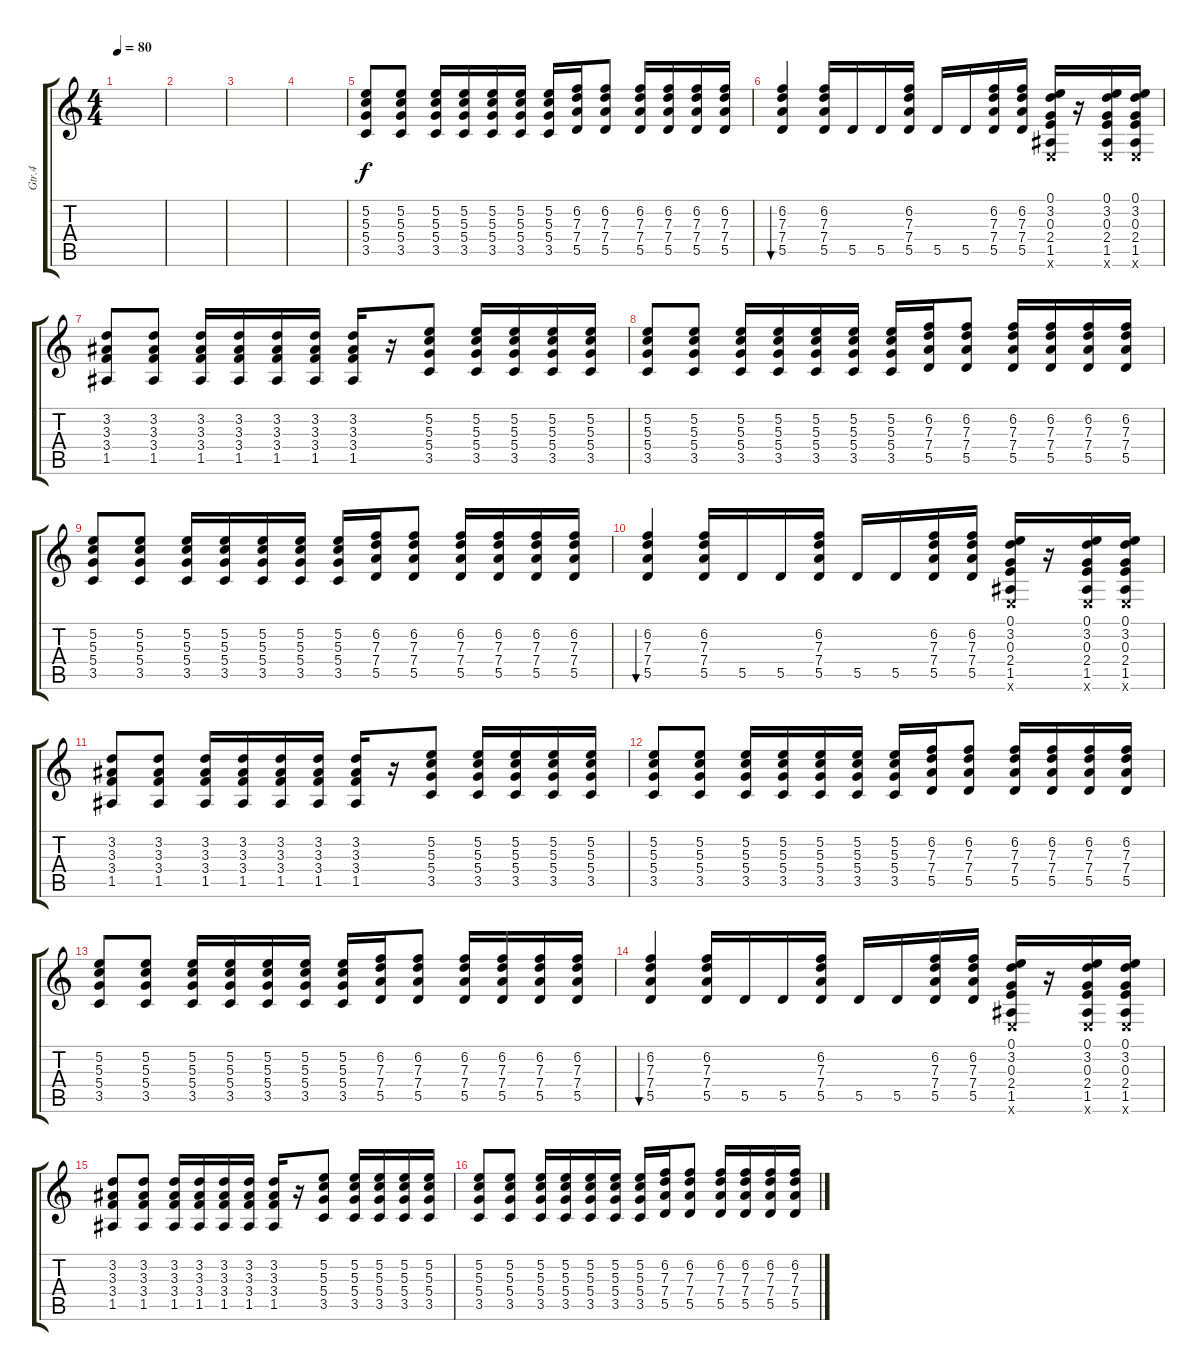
\track ("Gtr.4" "Gtr.4") {instrument acousticguitarnylon}
\staff {score tabs}
\tuning (E4 B3 G3 D3 A2 E2) {hide}
\ts (4 4)
\tempo 80
\clef g2
\ks c
|
|
|
|
(5.2 5.3 5.4 3.5).8 (5.2 5.3 5.4 3.5).8 (5.2 5.3 5.4 3.5).16 (5.2 5.3 5.4 3.5).16 (5.2 5.3 5.4 3.5).16 (5.2 5.3 5.4 3.5).16 (5.2 5.3 5.4 3.5).16 (6.2 7.3 7.4 5.5).16 (6.2 7.3 7.4 5.5).8 (6.2 7.3 7.4 5.5).16 (6.2 7.3 7.4 5.5).16 (6.2 7.3 7.4 5.5).16 (6.2 7.3 7.4 5.5).16 |
(6.2 7.3 7.4 5.5).4{bu 240} (6.2 7.3 7.4 5.5).16 5.5.16 5.5.16 (6.2 7.3 7.4 5.5).16 5.5.16 5.5.16 (6.2 7.3 7.4 5.5).16 (6.2 7.3 7.4 5.5).16 (0.1 3.2 0.3 2.4 1.5 0.6{x}).16 r.16 (0.1 3.2 0.3 2.4 1.5 0.6{x}).16 (0.1 3.2 0.3 2.4 1.5 0.6{x}).16 |
(3.2 3.3 3.4 1.5).8 (3.2 3.3 3.4 1.5).8 (3.2 3.3 3.4 1.5).16 (3.2 3.3 3.4 1.5).16 (3.2 3.3 3.4 1.5).16 (3.2 3.3 3.4 1.5).16 (3.2 3.3 3.4 1.5).16 r.16 (5.2 5.3 5.4 3.5).8 (5.2 5.3 5.4 3.5).16 (5.2 5.3 5.4 3.5).16 (5.2 5.3 5.4 3.5).16 (5.2 5.3 5.4 3.5).16 |
(5.2 5.3 5.4 3.5).8 (5.2 5.3 5.4 3.5).8 (5.2 5.3 5.4 3.5).16 (5.2 5.3 5.4 3.5).16 (5.2 5.3 5.4 3.5).16 (5.2 5.3 5.4 3.5).16 (5.2 5.3 5.4 3.5).16 (6.2 7.3 7.4 5.5).16 (6.2 7.3 7.4 5.5).8 (6.2 7.3 7.4 5.5).16 (6.2 7.3 7.4 5.5).16 (6.2 7.3 7.4 5.5).16 (6.2 7.3 7.4 5.5).16 |
(5.2 5.3 5.4 3.5).8 (5.2 5.3 5.4 3.5).8 (5.2 5.3 5.4 3.5).16 (5.2 5.3 5.4 3.5).16 (5.2 5.3 5.4 3.5).16 (5.2 5.3 5.4 3.5).16 (5.2 5.3 5.4 3.5).16 (6.2 7.3 7.4 5.5).16 (6.2 7.3 7.4 5.5).8 (6.2 7.3 7.4 5.5).16 (6.2 7.3 7.4 5.5).16 (6.2 7.3 7.4 5.5).16 (6.2 7.3 7.4 5.5).16 |
(6.2 7.3 7.4 5.5).4{bu 240} (6.2 7.3 7.4 5.5).16 5.5.16 5.5.16 (6.2 7.3 7.4 5.5).16 5.5.16 5.5.16 (6.2 7.3 7.4 5.5).16 (6.2 7.3 7.4 5.5).16 (0.1 3.2 0.3 2.4 1.5 0.6{x}).16 r.16 (0.1 3.2 0.3 2.4 1.5 0.6{x}).16 (0.1 3.2 0.3 2.4 1.5 0.6{x}).16 |
(3.2 3.3 3.4 1.5).8 (3.2 3.3 3.4 1.5).8 (3.2 3.3 3.4 1.5).16 (3.2 3.3 3.4 1.5).16 (3.2 3.3 3.4 1.5).16 (3.2 3.3 3.4 1.5).16 (3.2 3.3 3.4 1.5).16 r.16 (5.2 5.3 5.4 3.5).8 (5.2 5.3 5.4 3.5).16 (5.2 5.3 5.4 3.5).16 (5.2 5.3 5.4 3.5).16 (5.2 5.3 5.4 3.5).16 |
(5.2 5.3 5.4 3.5).8 (5.2 5.3 5.4 3.5).8 (5.2 5.3 5.4 3.5).16 (5.2 5.3 5.4 3.5).16 (5.2 5.3 5.4 3.5).16 (5.2 5.3 5.4 3.5).16 (5.2 5.3 5.4 3.5).16 (6.2 7.3 7.4 5.5).16 (6.2 7.3 7.4 5.5).8 (6.2 7.3 7.4 5.5).16 (6.2 7.3 7.4 5.5).16 (6.2 7.3 7.4 5.5).16 (6.2 7.3 7.4 5.5).16 |
(5.2 5.3 5.4 3.5).8 (5.2 5.3 5.4 3.5).8 (5.2 5.3 5.4 3.5).16 (5.2 5.3 5.4 3.5).16 (5.2 5.3 5.4 3.5).16 (5.2 5.3 5.4 3.5).16 (5.2 5.3 5.4 3.5).16 (6.2 7.3 7.4 5.5).16 (6.2 7.3 7.4 5.5).8 (6.2 7.3 7.4 5.5).16 (6.2 7.3 7.4 5.5).16 (6.2 7.3 7.4 5.5).16 (6.2 7.3 7.4 5.5).16 |
(6.2 7.3 7.4 5.5).4{bu 240} (6.2 7.3 7.4 5.5).16 5.5.16 5.5.16 (6.2 7.3 7.4 5.5).16 5.5.16 5.5.16 (6.2 7.3 7.4 5.5).16 (6.2 7.3 7.4 5.5).16 (0.1 3.2 0.3 2.4 1.5 0.6{x}).16 r.16 (0.1 3.2 0.3 2.4 1.5 0.6{x}).16 (0.1 3.2 0.3 2.4 1.5 0.6{x}).16 |
(3.2 3.3 3.4 1.5).8 (3.2 3.3 3.4 1.5).8 (3.2 3.3 3.4 1.5).16 (3.2 3.3 3.4 1.5).16 (3.2 3.3 3.4 1.5).16 (3.2 3.3 3.4 1.5).16 (3.2 3.3 3.4 1.5).16 r.16 (5.2 5.3 5.4 3.5).8 (5.2 5.3 5.4 3.5).16 (5.2 5.3 5.4 3.5).16 (5.2 5.3 5.4 3.5).16 (5.2 5.3 5.4 3.5).16 |
(5.2 5.3 5.4 3.5).8 (5.2 5.3 5.4 3.5).8 (5.2 5.3 5.4 3.5).16 (5.2 5.3 5.4 3.5).16 (5.2 5.3 5.4 3.5).16 (5.2 5.3 5.4 3.5).16 (5.2 5.3 5.4 3.5).16 (6.2 7.3 7.4 5.5).16 (6.2 7.3 7.4 5.5).8 (6.2 7.3 7.4 5.5).16 (6.2 7.3 7.4 5.5).16 (6.2 7.3 7.4 5.5).16 (6.2 7.3 7.4 5.5).16
